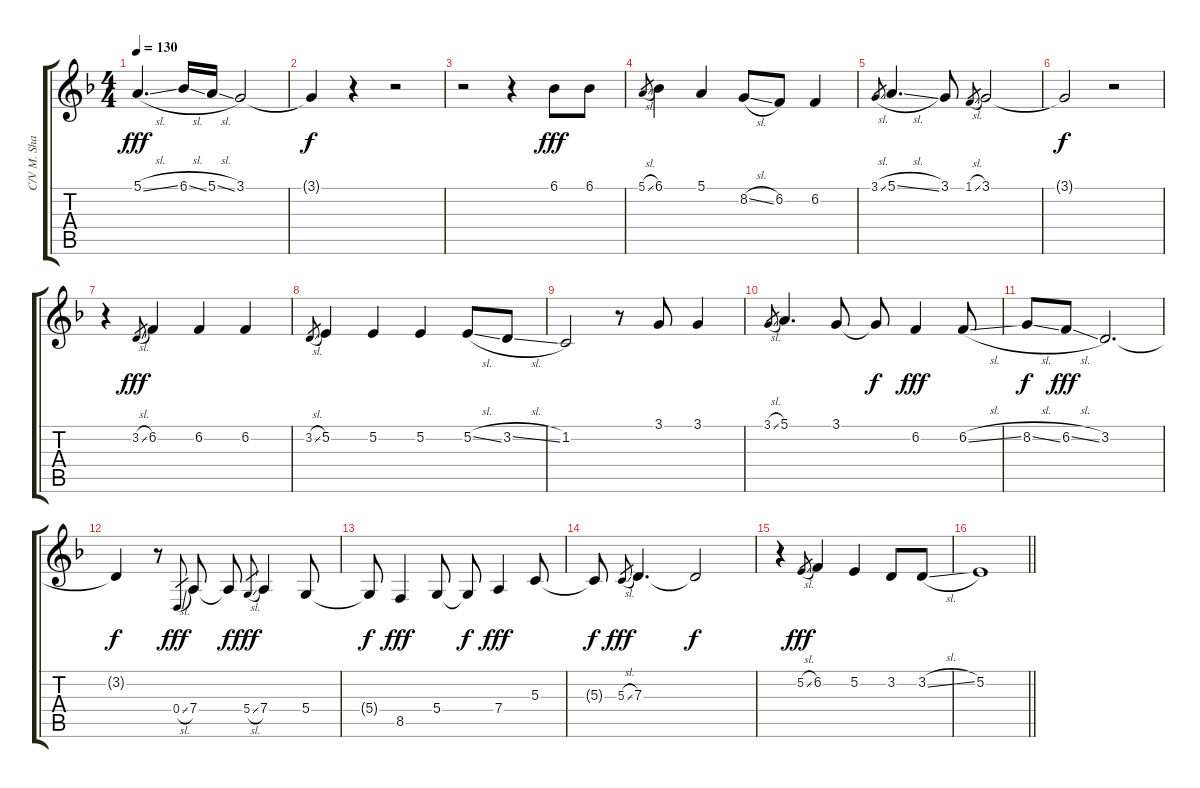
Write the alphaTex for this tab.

\track ("C/V M. Shadows" "C/V M. Sha") {instrument cello}
\staff {score tabs}
\tuning (E4 B3 G3 D3 A2 D2) {hide}
\ts (4 4)
\tempo 130
\clef g2
\ks dminor
5.1{sl}.4{d dy fff} 6.1{sl}.16 5.1{sl}.16 3.1.2 |
3.1{t}.4{dy f} r.4 r.2 |
r.2 r.4 6.1.8{dy fff} 6.1.8 |
5.1{sl}.8{gr} 6.1.4 5.1.4 8.2{sl}.8 6.2.8 6.2.4 |
3.1{sl}.8{gr} 5.1{sl}.4{d} 3.1.8 1.1{sl}.8{gr} 3.1.2 |
3.1{t}.2{dy f} r.2 |
r.4 3.2{sl}.8{gr dy fff} 6.2.4 6.2.4 6.2.4 |
3.2{sl}.8{gr} 5.2.4 5.2.4 5.2.4 5.2{sl}.8 3.2{sl}.8 |
1.2.2 r.8 3.1.8 3.1.4 |
3.1{sl}.8{gr} 5.1.4{d} 3.1.8 3.1{t}.8{dy f} 6.2.4{dy fff} 6.2{sl}.8 |
8.2{sl}.8{dy f} 6.2{sl}.8{dy fff} 3.2.2{d} |
3.2{t}.4{dy f} r.8 0.4{sl}.8{gr dy fff} 7.4.8 7.4{t}.8{dy f} 5.4{sl}.8{gr dy fff} 7.4.4 5.4.8 |
5.4{t}.8{dy f} 8.5.4{dy fff} 5.4.8 5.4{t}.8{dy f} 7.4.4{dy fff} 5.3.8 |
5.3{t}.8{dy f} 5.3{sl}.8{gr dy fff} 7.3.4{d} 7.3{t}.2{dy f} |
r.4 5.2{sl}.8{gr dy fff} 6.2.4 5.2.4 3.2.8 3.2{sl}.8 |
\barLineRight lightlight
5.2.1
